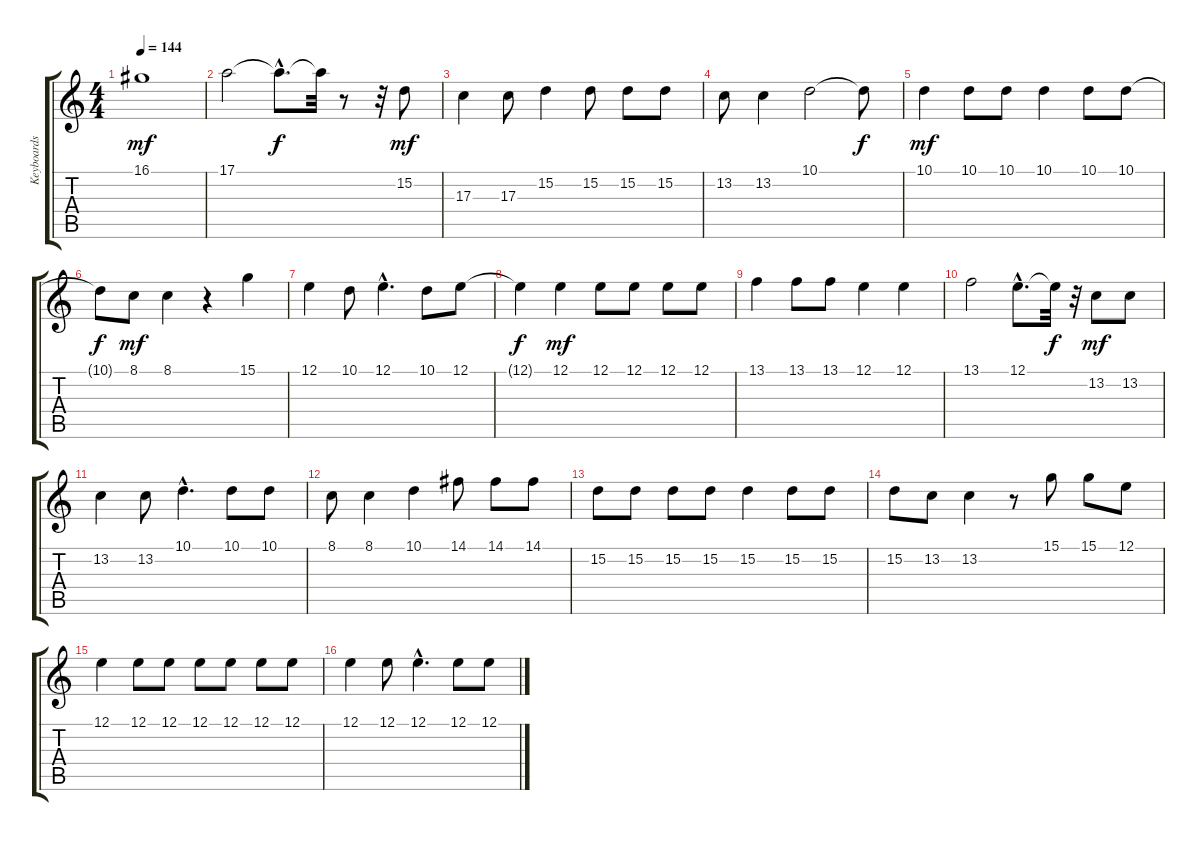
\track ("Keyboards" "Keyboards") {instrument percussiveorgan}
\staff {score tabs}
\tuning (E4 B3 G3 D3 A2 E2) {hide}
\ts (4 4)
\tempo 144
\clef g2
\ks c
16.1.1{dy mf} |
17.1.2 17.1{hac t}.8{d dy f} 17.1{t}.32 r.8 r.32 15.2.8{dy mf} |
17.3.4 17.3.8 15.2.4 15.2.8 15.2.8 15.2.8 |
13.2.8 13.2.4 10.1.2 10.1{t}.8{dy f} |
10.1.4{dy mf} 10.1.8 10.1.8 10.1.4 10.1.8 10.1.8 |
10.1{t}.8{dy f} 8.1.8{dy mf} 8.1.4 r.4 15.1.4 |
12.1.4 10.1.8 12.1{hac}.4{d} 10.1.8 12.1.8 |
12.1{t}.4{dy f} 12.1.4{dy mf} 12.1.8 12.1.8 12.1.8 12.1.8 |
13.1.4 13.1.8 13.1.8 12.1.4 12.1.4 |
13.1.2 12.1{hac}.8{d} 12.1{t}.32{dy f} r.32 13.2.8{dy mf} 13.2.8 |
13.2.4 13.2.8 10.1{hac}.4{d} 10.1.8 10.1.8 |
8.1.8 8.1.4 10.1.4 14.1.8 14.1.8 14.1.8 |
15.2.8 15.2.8 15.2.8 15.2.8 15.2.4 15.2.8 15.2.8 |
15.2.8 13.2.8 13.2.4 r.8 15.1.8 15.1.8 12.1.8 |
12.1.4 12.1.8 12.1.8 12.1.8 12.1.8 12.1.8 12.1.8 |
12.1.4 12.1.8 12.1{hac}.4{d} 12.1.8 12.1.8
